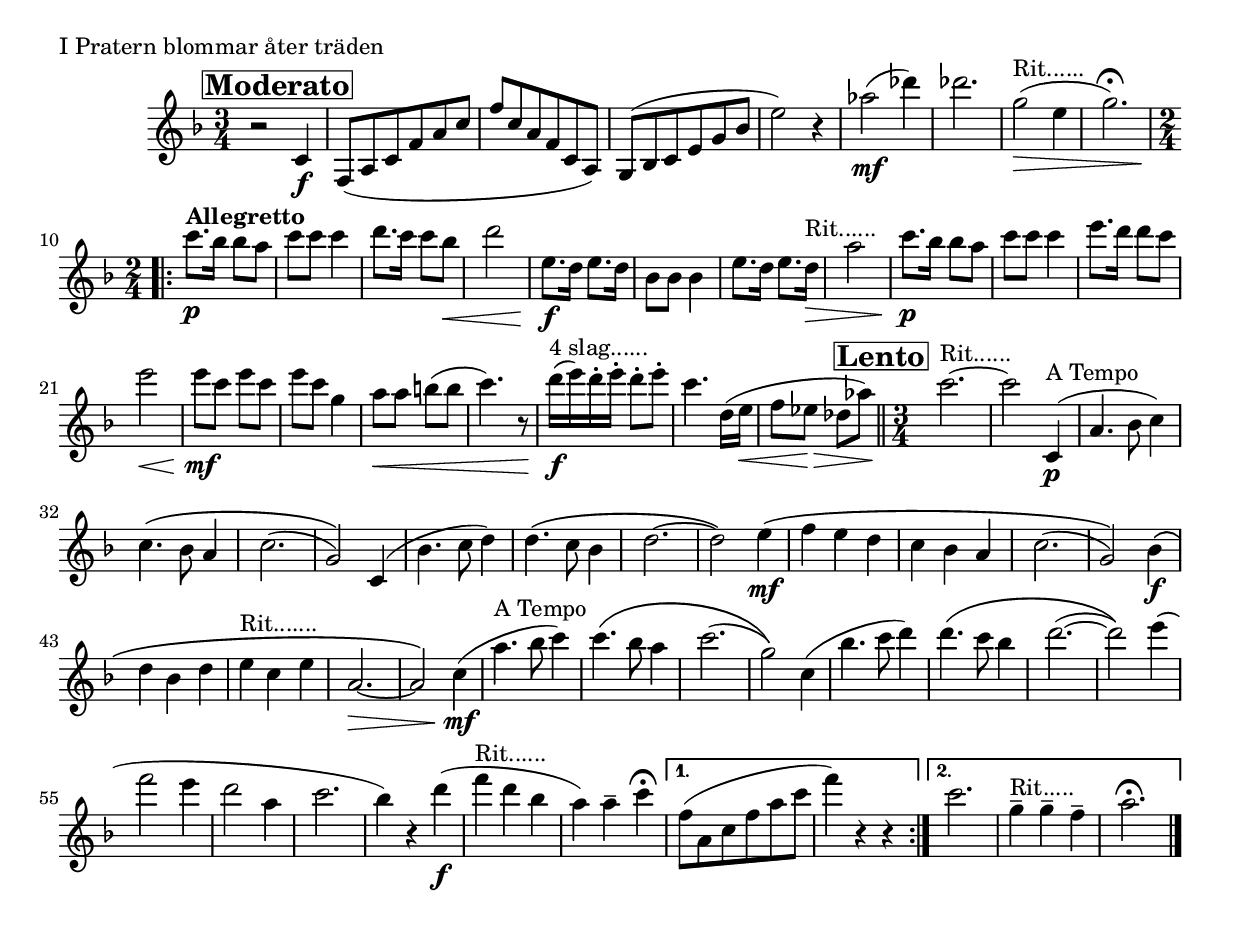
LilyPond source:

\version "2.18.0"
% When ready to include in collection: 1. Comment out paper.
% 				       2. Create include file of relative and
%					  header.
%Comment out from here
%{
#(ly:set-option 'point-and-click #t)
#(set-default-paper-size "a4" 'portrait)
#(set-global-staff-size 18) % set staff-size when ready to print

\include "Marsch_format.ly"

%...to here
%}
  \score {

    % Svenska Polisens Marscher: 1. I Pratern blommar \char #229ter tr\char#228den   
    \relative c'' {
    	    \clef treble \key f \major \time 3/4
    	    \mark \markup {\bold\box {Moderato}}
    	    r2 c,4\f |f,8 (a c f a c |f c a f c a) |g (bes c e g bes | e2) r4
    	    aes2\mf (des4) |des2. |g,2\>^\markup {Rit......} (e4 
    	    g2.)\fermata
    	    \repeat volta 2 {
    	    	    \time 2/4
    	    	    c8.\!\p^\markup {\bold {Allegretto}} bes16 bes8 a |c8 c c4
    	    	    d8. c16 c8 bes\< |d2 |e,8.\f d16 e8. d16 |bes8 bes bes4
    	    	    e8. d16 e8. d16\>^\markup {Rit......} |a'2 
    	    	    c8.\p bes16 bes8 a |c8 c c4
    	    	    e8. d16 d8 c |e2\< |e8\mf c e c | e c g4 
    	    	    a8\< a b (b |c4.) r8 |d16\f^\markup {4 slag......} (e) d-. e-. d8-. e-. 
    	    	    c4. d,16 (e\< |f8 ees\> des aes')\! |\bar "||"
    	    	    \time 3/4
    	    	    \mark \markup {\bold\box {Lento}}
    	    	    c2.~^\markup {Rit......} 
    	    	    c2 c,,4\p^\markup {A Tempo} ( |a'4. bes8 c4) 
    	    	    c4. \(bes8 a4
    	    	    c2. ( |g2)\) c,4 ( |bes'4. c8 d4) |d4. \(c8 bes4 |d2.~ 
    	    	    d2\) e4\mf \( |f e d |c bes a |c2. ( |g2)\) bes4\f \( 
    	    	    d bes d |e^\markup {Rit.......} c e |a,2.~\> |a2\) c4\mf\!
    	    	    (a'4.^\markup {A Tempo} bes8 c4) |c4. \(bes8 a4 
    	    	    c2. 
    	    	    (g2)\) c,4 ( |bes'4. c8 d4) |d4. \(c8 bes4  |d2.~( |d2)\) e4
    	    	    (f2 e4
    	    	    d2 a4 |c2.  |bes4) r d\f ( |f^\markup {Rit......} d bes
    	    	    a) a-- c\fermata }
    	    	    \alternative {
    	    	    	    {f,8 (a, c f a c |f4) r r}
    	    	    	    {c2. |g4--^\markup {Rit.....} g-- f-- 
    	    	    	    a2.\fermata}
    	    	    }
    	    	    \bar "|."
    }%end relative
    \header {
    	    piece = 
    \markup {\concat {"I Pratern blommar "\char#229"ter tr"\char#228"den"}}
    	    composer = "Robert Stoltz"
    	}
  }%end score
